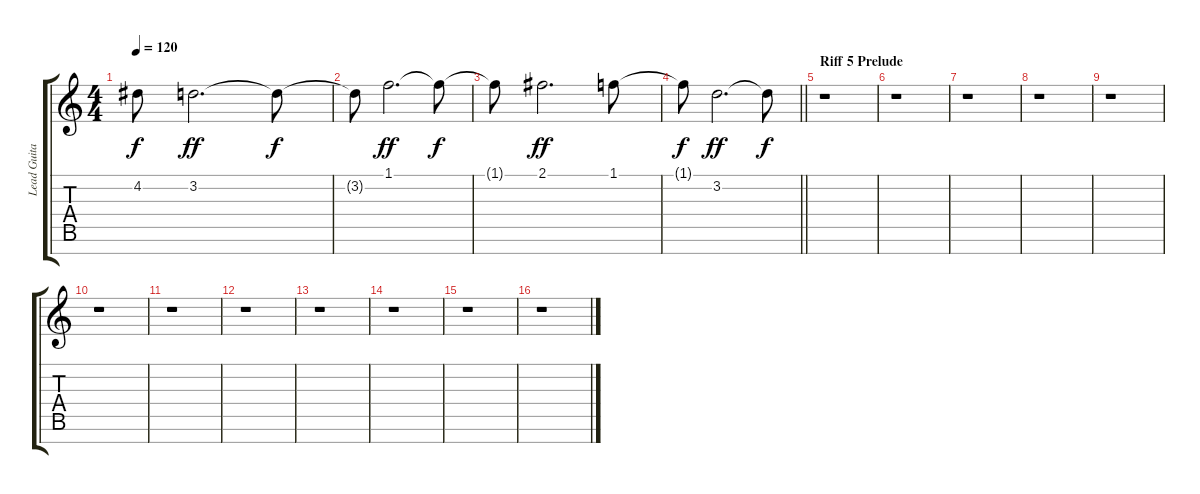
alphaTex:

\track ("Lead Guitar" "Lead Guita") {instrument distortionguitar}
\staff {score tabs}
\tuning (E4 B3 G3 D3 A2 E2 B1) {hide}
\ts (4 4)
\tempo 120
\clef g2
\ks c
4.2{t}.8{dy f} 3.2.2{d dy ff} 3.2{t}.8{dy f} |
3.2{t}.8 1.1.2{d dy ff} 1.1{t}.8{dy f} |
1.1{t}.8 2.1.2{d dy ff} 1.1.8 |
\barLineRight lightlight
1.1{t}.8{dy f} 3.2.2{d dy ff} 3.2{t}.8{dy f} |
\section ("" "Riff 5 Prelude")
r.1 |
r.1 |
r.1 |
r.1 |
r.1 |
r.1 |
r.1 |
r.1 |
r.1 |
r.1 |
r.1 |
r.1
